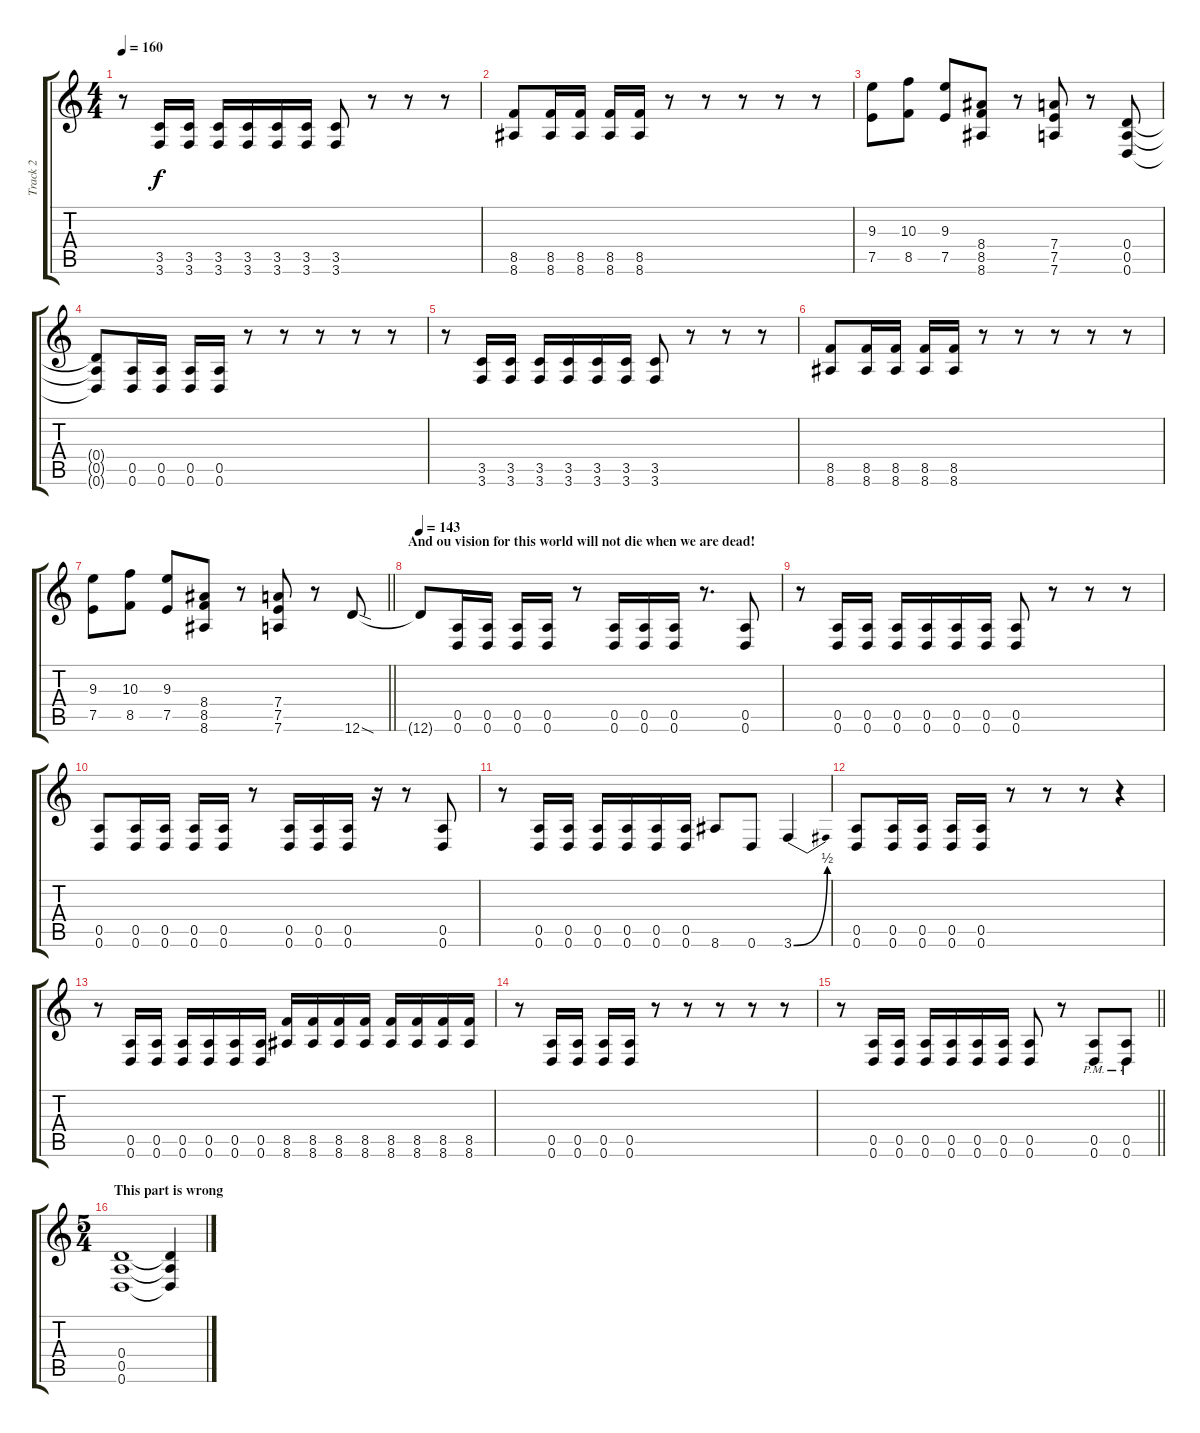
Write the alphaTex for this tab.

\track ("Track 2" "Track 2") {instrument distortionguitar}
\staff {score tabs}
\tuning (E4 B3 G3 D3 A2 D2) {hide}
\ts (4 4)
\tempo 160
\clef g2
\ks c
r.8{dy f} (3.5 3.6).16 (3.5 3.6).16 (3.5 3.6).16 (3.5 3.6).16 (3.5 3.6).16 (3.5 3.6).16 (3.5 3.6).8 r.8 r.8 r.8 |
(8.5 8.6).8 (8.5 8.6).16 (8.5 8.6).16 (8.5 8.6).16 (8.5 8.6).16 r.8 r.8 r.8 r.8 r.8 |
(9.3 7.5).8 (10.3 8.5).8 (9.3 7.5).8 (8.4 8.5 8.6).8 r.8 (7.4 7.5 7.6).8 r.8 (0.4 0.5 0.6).8 |
(0.4{t} 0.5{t} 0.6{t}).8 (0.5 0.6).16 (0.5 0.6).16 (0.5 0.6).16 (0.5 0.6).16 r.8 r.8 r.8 r.8 r.8 |
r.8 (3.5 3.6).16 (3.5 3.6).16 (3.5 3.6).16 (3.5 3.6).16 (3.5 3.6).16 (3.5 3.6).16 (3.5 3.6).8 r.8 r.8 r.8 |
(8.5 8.6).8 (8.5 8.6).16 (8.5 8.6).16 (8.5 8.6).16 (8.5 8.6).16 r.8 r.8 r.8 r.8 r.8 |
\barLineRight lightlight
(9.3 7.5).8 (10.3 8.5).8 (9.3 7.5).8 (8.4 8.5 8.6).8 r.8 (7.4 7.5 7.6).8 r.8 12.6{sod}.8 |
\section ("" "And ou vision for this world will not die when we are dead!")
\tempo 143
12.6{t}.8 (0.5 0.6).16 (0.5 0.6).16 (0.5 0.6).16 (0.5 0.6).16 r.8 (0.5 0.6).16 (0.5 0.6).16 (0.5 0.6).16 r.8{d} (0.5 0.6).8 |
r.8 (0.5 0.6).16 (0.5 0.6).16 (0.5 0.6).16 (0.5 0.6).16 (0.5 0.6).16 (0.5 0.6).16 (0.5 0.6).8 r.8 r.8 r.8 |
(0.5 0.6).8 (0.5 0.6).16 (0.5 0.6).16 (0.5 0.6).16 (0.5 0.6).16 r.8 (0.5 0.6).16 (0.5 0.6).16 (0.5 0.6).16 r.16 r.8 (0.5 0.6).8 |
r.8 (0.5 0.6).16 (0.5 0.6).16 (0.5 0.6).16 (0.5 0.6).16 (0.5 0.6).16 (0.5 0.6).16 8.6.8 0.6.8 3.6{be (bend 0 0 60 2)}.4 |
(0.5 0.6).8 (0.5 0.6).16 (0.5 0.6).16 (0.5 0.6).16 (0.5 0.6).16 r.8 r.8 r.8 r.4 |
r.8 (0.5 0.6).16 (0.5 0.6).16 (0.5 0.6).16 (0.5 0.6).16 (0.5 0.6).16 (0.5 0.6).16 (8.5 8.6).16 (8.5 8.6).16 (8.5 8.6).16 (8.5 8.6).16 (8.5 8.6).16 (8.5 8.6).16 (8.5 8.6).16 (8.5 8.6).16 |
r.8 (0.5 0.6).16 (0.5 0.6).16 (0.5 0.6).16 (0.5 0.6).16 r.8 r.8 r.8 r.8 r.8 |
\barLineRight lightlight
r.8 (0.5 0.6).16 (0.5 0.6).16 (0.5 0.6).16 (0.5 0.6).16 (0.5 0.6).16 (0.5 0.6).16 (0.5 0.6).8 r.8 (0.5{pm} 0.6{pm}).8 (0.5{pm} 0.6{pm}).8 |
\ts (5 4)
\section ("" "This part is wrong")
(0.4 0.5 0.6).1 (0.4{t} 0.5{t} 0.6{t}).4
